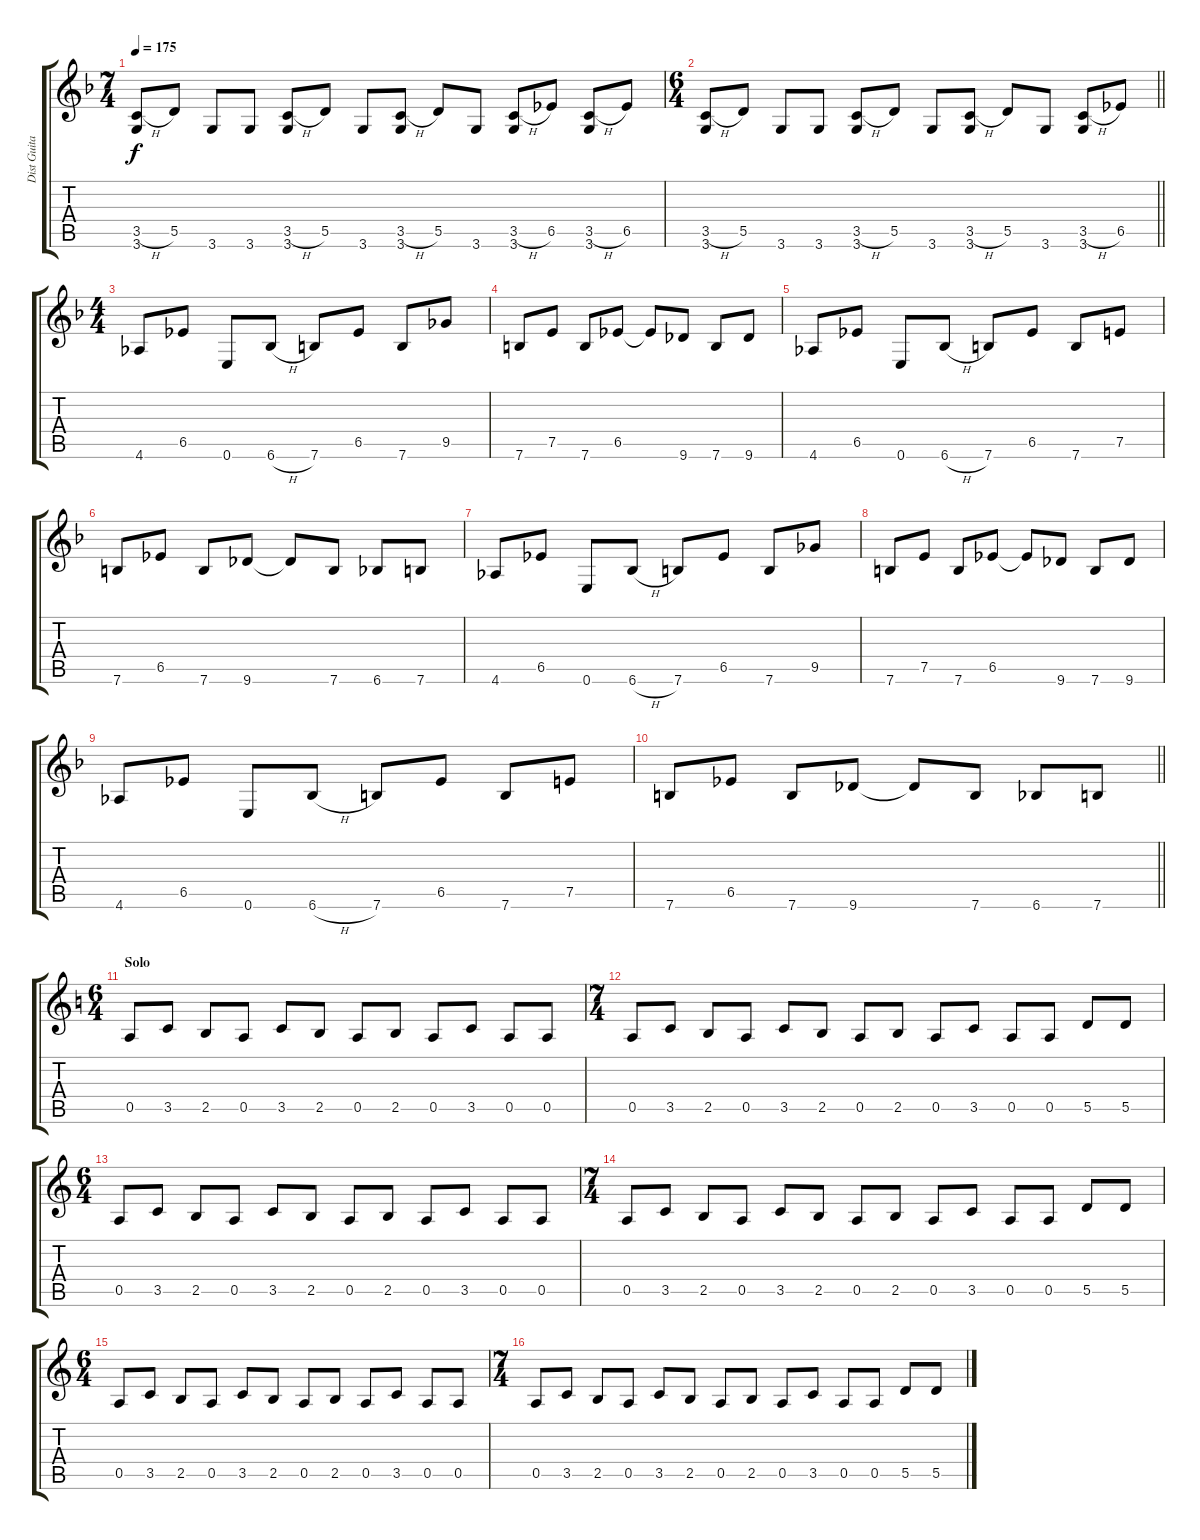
\track ("Dist Guitar" "Dist Guita") {instrument distortionguitar}
\staff {score tabs}
\tuning (E4 B3 G3 D3 A2 E2) {hide}
\ts (7 4)
\tempo 175
\clef g2
\ks dminor
(3.5{h} 3.6).8{dy f} 5.5.8 3.6.8 3.6.8 (3.5{h} 3.6).8 5.5.8 3.6.8 (3.5{h} 3.6).8 5.5.8 3.6.8 (3.5{h} 3.6).8 6.5.8 (3.5{h} 3.6).8 6.5.8 |
\ts (6 4)
\barLineRight lightlight
(3.5{h} 3.6).8 5.5.8 3.6.8 3.6.8 (3.5{h} 3.6).8 5.5.8 3.6.8 (3.5{h} 3.6).8 5.5.8 3.6.8 (3.5{h} 3.6).8 6.5.8 |
\ts (4 4)
4.6.8 6.5.8 0.6.8 6.6{h}.8 7.6.8 6.5.8 7.6.8 9.5.8 |
7.6.8 7.5.8 7.6.8 6.5.8 6.5{t}.8 9.6.8 7.6.8 9.6.8 |
4.6.8 6.5.8 0.6.8 6.6{h}.8 7.6.8 6.5.8 7.6.8 7.5.8 |
7.6.8 6.5.8 7.6.8 9.6.8 9.6{t}.8 7.6.8 6.6.8 7.6.8 |
4.6.8 6.5.8 0.6.8 6.6{h}.8 7.6.8 6.5.8 7.6.8 9.5.8 |
7.6.8 7.5.8 7.6.8 6.5.8 6.5{t}.8 9.6.8 7.6.8 9.6.8 |
4.6.8 6.5.8 0.6.8 6.6{h}.8 7.6.8 6.5.8 7.6.8 7.5.8 |
\barLineRight lightlight
7.6.8 6.5.8 7.6.8 9.6.8 9.6{t}.8 7.6.8 6.6.8 7.6.8 |
\ts (6 4)
\section ("" "Solo")
\ks aminor
0.5.8 3.5.8 2.5.8 0.5.8 3.5.8 2.5.8 0.5.8 2.5.8 0.5.8 3.5.8 0.5.8 0.5.8 |
\ts (7 4)
0.5.8 3.5.8 2.5.8 0.5.8 3.5.8 2.5.8 0.5.8 2.5.8 0.5.8 3.5.8 0.5.8 0.5.8 5.5.8 5.5.8 |
\ts (6 4)
0.5.8 3.5.8 2.5.8 0.5.8 3.5.8 2.5.8 0.5.8 2.5.8 0.5.8 3.5.8 0.5.8 0.5.8 |
\ts (7 4)
0.5.8 3.5.8 2.5.8 0.5.8 3.5.8 2.5.8 0.5.8 2.5.8 0.5.8 3.5.8 0.5.8 0.5.8 5.5.8 5.5.8 |
\ts (6 4)
0.5.8 3.5.8 2.5.8 0.5.8 3.5.8 2.5.8 0.5.8 2.5.8 0.5.8 3.5.8 0.5.8 0.5.8 |
\ts (7 4)
0.5.8 3.5.8 2.5.8 0.5.8 3.5.8 2.5.8 0.5.8 2.5.8 0.5.8 3.5.8 0.5.8 0.5.8 5.5.8 5.5.8
